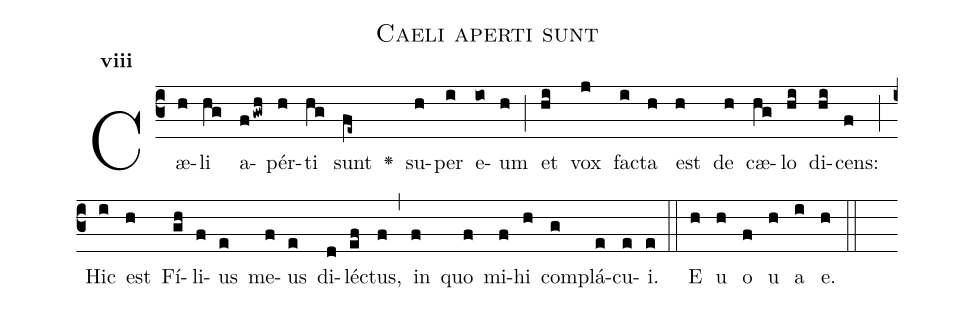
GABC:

name:Caeli aperti sunt;
office-part:Antiphona;
mode:8;
%%
initial-style: 1;
name: Caeli aperti sunt
book: Antiphonae & Responsoria/Tomus I, p. 123;
occasion: In die 6 Ianuarii;
office-part: Vesperae Ant E;
user-notes: ;
commentary: ;
annotation: 8c;
centering-scheme: english;
fontsize: 12;
font: OFLSortsMillGoudy;
height: 11;
width: 4.5;
%%
(c3)Cæ(h)li(hg) a(fgwh)pér(h)ti(hg) sunt(fe~) <v>\greheightstar</v>() su(h)per(i) e(io)um(h) (;) et(hi) vox(j) fa(i)cta(h) est(h) de(h) cæ(hg)lo(hi) di(hi)cens:(f) (;) Hic(i) est(h) Fí(gh)li(f)us(e) me(f)us(e) di(d)lé(ef)ctus,(f) (,) in(f) quo(f) mi(f)hi(h) com(g)plá(e)cu(e)i.(e) (::)
E(h) u(h) o(f) u(h) a(i) e.(h) (::)
